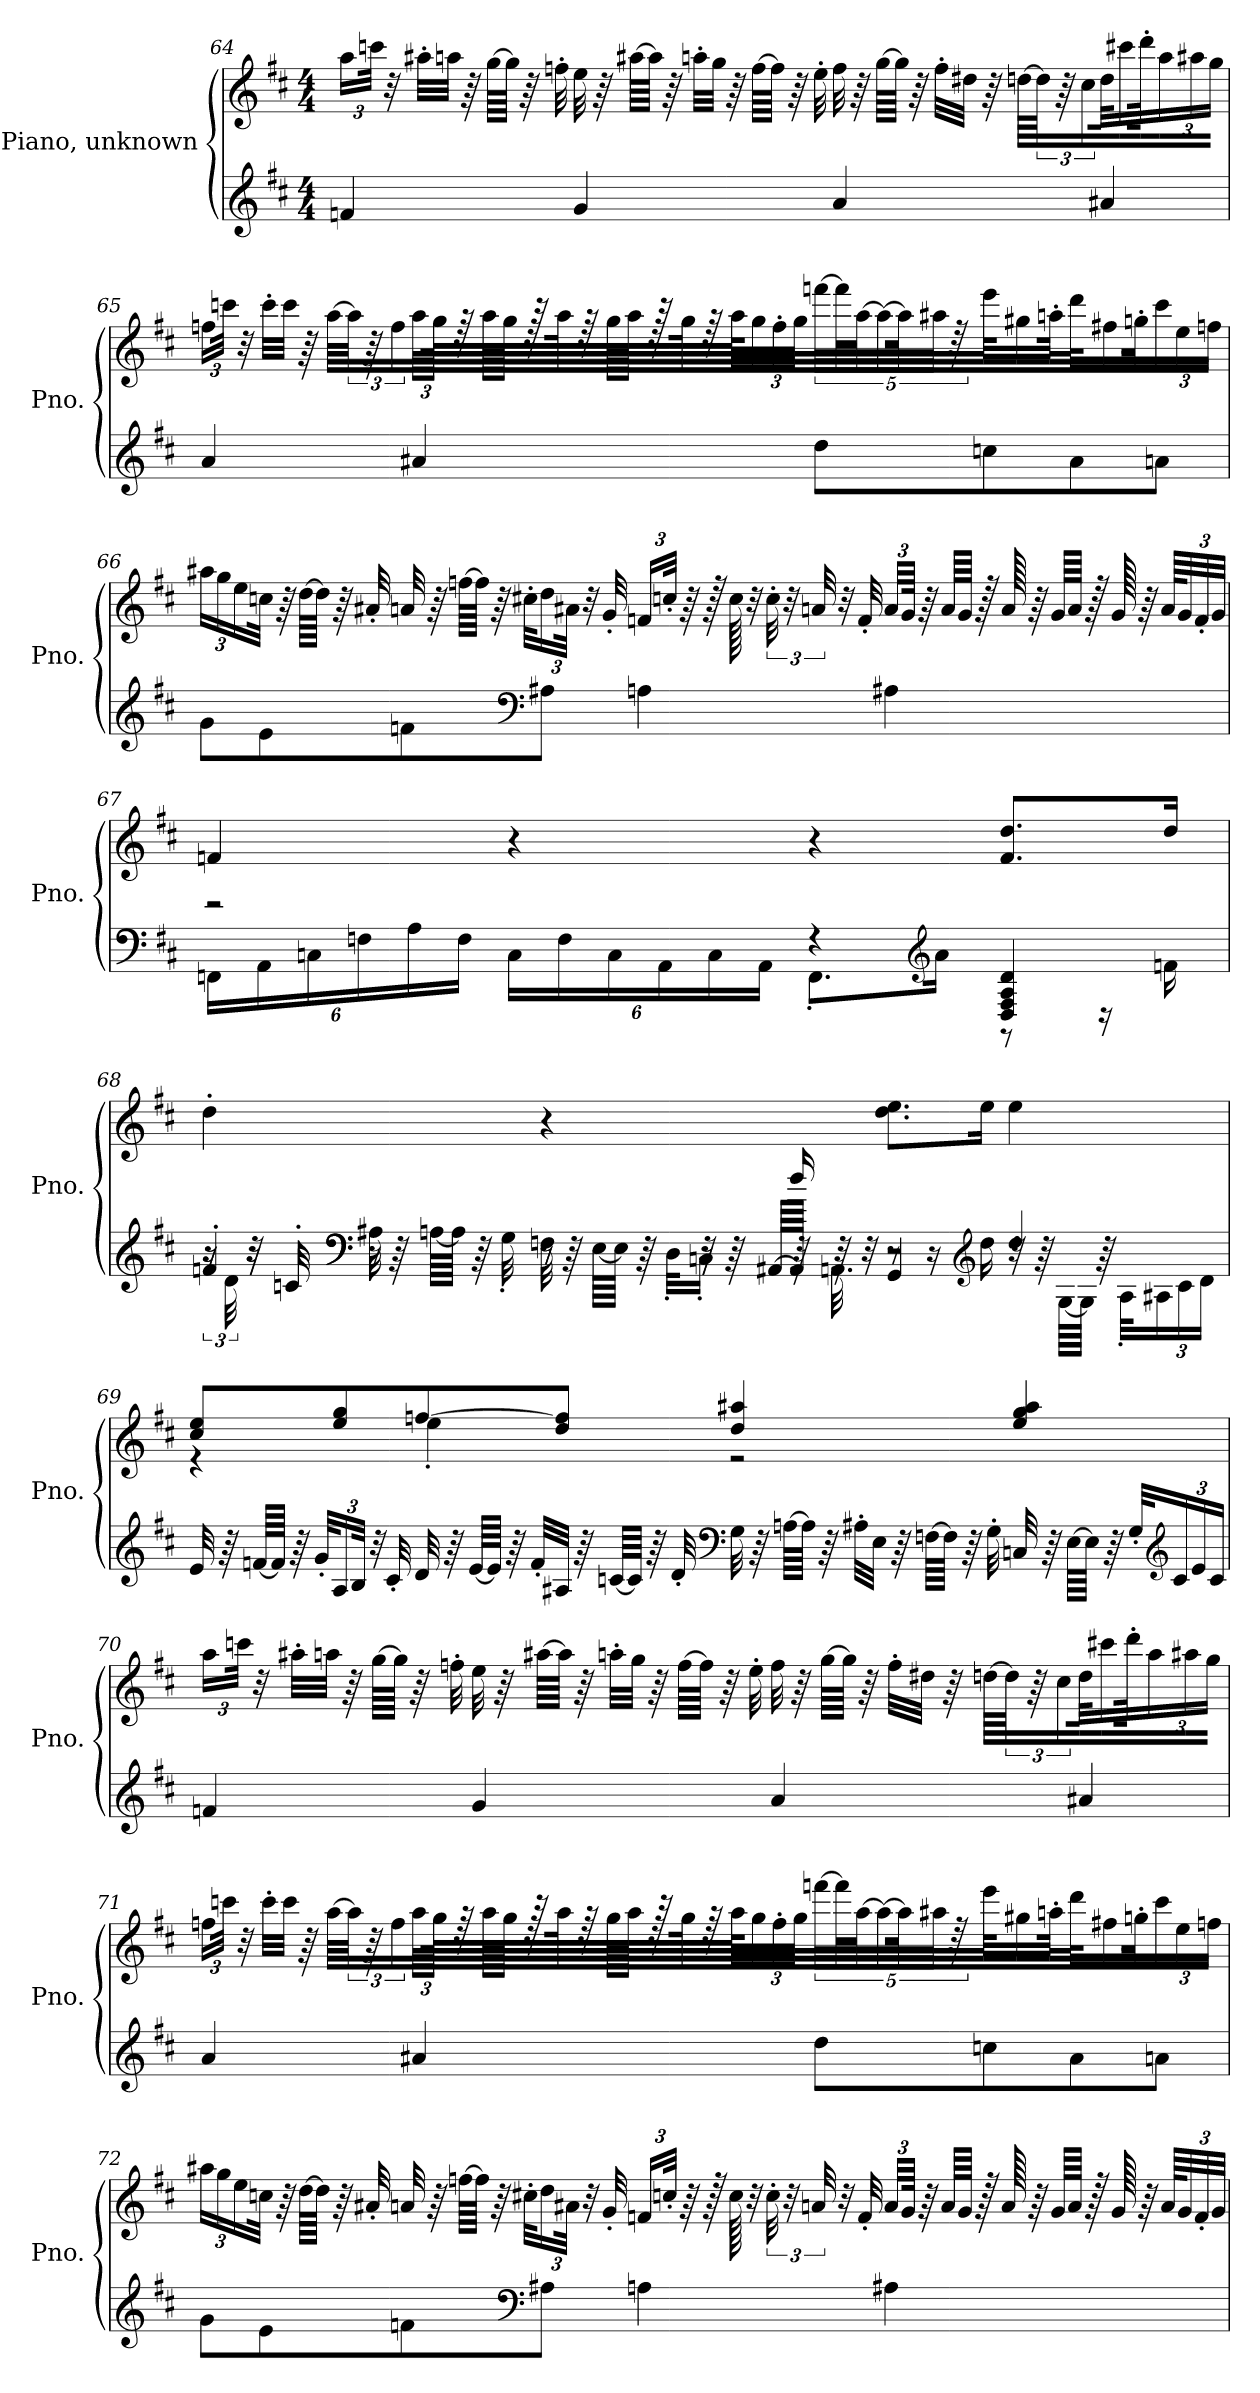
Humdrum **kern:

**kern	**kern
*part1	*part1
*staff2	*staff1
*I"Piano, unknown	*
*I'Pno.	*
!!LO:PB:g=z
*clefG2	*clefG2
*k[f#c#]	*k[f#c#]
*M4/4	*M4/4
*	*Xbrackettup
=64	=64
4fn/	24aa\LL
.	48cccn\JJk
.	32r
.	32aa#X'\LLL
.	32aan\JJJ
.	64r
.	[64gg\LLLL
.	64gg\JJJJ]
.	64r
.	32ffn'\
4g/	32ee\
.	64r
.	[64aa#X\LLLL
.	64aa#\JJJJ]
.	64r
.	32aan'\LLL
.	32gg\JJJ
.	64r
.	[64ff\LLLL
.	64ff\JJJJ]
.	64r
.	32ee'\
4a/	32ff\
.	64r
.	[64gg\LLLL
.	64gg\JJJJ]
.	64r
.	32ff'\LLL
.	32dd#X\JJJ
.	64r
.	[64ddn\LLLL
*	*brackettup
.	96dd\JJJJ]
.	96r
.	24cc#\
4a#X/	32dd\KLL
.	16ccc#X\
.	32ddd'\K
*	*Xbrackettup
.	24aa\
.	24aa#X\
.	24gg\JJ
!!LO:LB:g=z
=65	=65
4a/	24ffn\LL
.	48cccn\JJk
.	32r
.	32ccc'\LLL
.	32ccc\JJJ
.	64r
.	[64aa\LLLL
*	*brackettup
.	96aa\JJJJ]
.	96r
.	24ff\
*	*Xbrackettup
4a#X/	48aa\LLL
.	96gg\JJJk
.	64r
.	64aa\LLLL
.	64gg\JJJJ
.	128r
.	128aa\
.	64r
.	64gg\LLLL
.	64aa\JJJJ
.	128r
.	128gg\
.	64r
.	64aa\KLLL
.	48gg\
.	48ff'\
.	48gg\JJJ
*	*brackettup
8dd\L	[40fffn\LLL
.	80fff\L]
.	[80aa\J
.	40aa\_
.	80aa\K]
.	40aa#X\JJJ
.	80r
8ccn\	32eee\KLL
.	16gg#X\
.	32aan'\JJk
8a#\	32ddd\KLL
.	16ff#X\
.	32ggn'\K
*	*Xbrackettup
8an\J	24ccc\
.	24ee\
.	24ffn\JJ
!!LO:LB:g=z
=66	=66
8g\L	24aa#X\LL
.	24gg\
.	24ee\
8e\	32ccn\JJk
.	64r
.	[64dd\LLLL
.	64dd\JJJJ]
.	64r
.	32a#X'/
8fn\	32an/
.	64r
.	[64ffn\LLLL
.	64ff\JJJJ]
.	64r
.	32cc#X'\KLL
*clefF4	*
8A#X\J	24dd\
.	48a#X\JJk
.	32r
.	32g'/
4An\	24fn/LL
.	48ccn'/JJk
.	64r
.	128r
.	128cc\
.	32r
*	*brackettup
.	48cc'\
.	48r
.	48an/
.	32r
.	32f'/
*	*Xbrackettup
4A#X\	48a/LLL
.	96g/JJJk
.	64r
.	64a/LLLL
.	64g/JJJJ
.	128r
.	128a/
.	64r
.	64g/LLLL
.	64a/JJJJ
.	128r
.	128g/
.	64r
.	64a/KLLL
.	48g/
.	48f'/
.	48g/JJJ
!!LO:LB:g=z
=67	=67
*^	*
*	*Xbrackettup	*
2r	24FFn\LL	4fn/
.	24AA\	.
.	24Cn\	.
.	24Fn\	.
.	24A\	.
.	24F\JJ	.
.	24C\LL	4r
.	24F\	.
.	24C\	.
.	24AA\	.
.	24C\	.
.	24AA\JJ	.
4r	8.FF'\L	4r
*clefG2	*	*
.	16a\Jk	.
4D/ 4F/ 4A/ 4d/	8r	8.f/ 8.dd/L
.	16r	.
.	16fn\	16dd/Jk
!!LO:LB:g=z
=68	=68	=68
*	*brackettup	*
*	*^	*
4fn'/	24r	16r	4dd'\
.	48d\	.	.
.	16r	32r	.
.	.	32cn'/	.
*clefF4	*	*	*
.	32A#X\	8r	.
.	64r	.	.
.	[64An\LLLL	.	.
.	64A\JJJJ]	.	.
.	64r	.	.
.	32G'\	.	.
8r	32Fn\	8r	4r
.	64r	.	.
.	[64E\LLLL	.	.
.	64E\JJJJ]	.	.
.	64r	.	.
.	32D'\KLL	.	.
16r	16Cn'\JJ	32r	.
.	.	64r	.
.	.	[64AA#X/LLLL	.
16dd/	64r	64AA#/JJJJ]	.
.	32.AAn\	64r	.
.	.	32r	.
2r	8r	4GG/	8.dd\ 8.ee\L
.	16r	.	.
*clefG2	*	*	*
.	16dd\	.	16ee\Jk
.	32r	4dd/	4ee\
.	64r	.	.
.	[64G\LLLL	.	.
.	64G\JJJJ]	.	.
.	64r	.	.
.	32A'\KLL	.	.
*	*Xbrackettup	*	*
.	24A#X\	.	.
.	24c\	.	.
.	24d\JJ	.	.
*v	*v	*v	*
!!LO:LB:g=z
=69	=69
*	*^
32e/	8cc#/ 8ee/L	4r
64r	.	.
[64fn/LLLL	.	.
64f/JJJJ]	.	.
64r	.	.
32g'/KLL	.	.
24A/	8ee/ 8gg/	.
48B/JJk	.	.
32r	.	.
32c#'/	.	.
32d/	[8ffn/	4ee'\
64r	.	.
[64e/LLLL	.	.
64e/JJJJ]	.	.
64r	.	.
32f'/LLL	.	.
32A#X/JJJ	8dd/ 8ff/]J	.
64r	.	.
[64cn/LLLL	.	.
64c/JJJJ]	.	.
64r	.	.
32d'/	.	.
*clefF4	*	*
32G\	4dd/ 4aa#X/	2r
64r	.	.
[64An\LLLL	.	.
64A\JJJJ]	.	.
64r	.	.
32A#X'\LLL	.	.
32E\JJJ	.	.
64r	.	.
[64Fn\LLLL	.	.
64F\JJJJ]	.	.
64r	.	.
32G'\	.	.
32Cn/	4ee/ 4gg/ 4aa#/	.
64r	.	.
[64E\LLLL	.	.
64E\JJJJ]	.	.
64r	.	.
32G'/KLL	.	.
*clefG2	*	*
24c/	.	.
24e/	.	.
24c/JJ	.	.
*	*v	*v
!!LO:PB:g=z
=70	=70
4fn/	24aa\LL
.	48cccn\JJk
.	32r
.	32aa#X'\LLL
.	32aan\JJJ
.	64r
.	[64gg\LLLL
.	64gg\JJJJ]
.	64r
.	32ffn'\
4g/	32ee\
.	64r
.	[64aa#X\LLLL
.	64aa#\JJJJ]
.	64r
.	32aan'\LLL
.	32gg\JJJ
.	64r
.	[64ff\LLLL
.	64ff\JJJJ]
.	64r
.	32ee'\
4a/	32ff\
.	64r
.	[64gg\LLLL
.	64gg\JJJJ]
.	64r
.	32ff'\LLL
.	32dd#X\JJJ
.	64r
.	[64ddn\LLLL
*	*brackettup
.	96dd\JJJJ]
.	96r
.	24cc#\
4a#X/	32dd\KLL
.	16ccc#X\
.	32ddd'\K
*	*Xbrackettup
.	24aa\
.	24aa#X\
.	24gg\JJ
!!LO:LB:g=z
=71	=71
4a/	24ffn\LL
.	48cccn\JJk
.	32r
.	32ccc'\LLL
.	32ccc\JJJ
.	64r
.	[64aa\LLLL
*	*brackettup
.	96aa\JJJJ]
.	96r
.	24ff\
*	*Xbrackettup
4a#X/	48aa\LLL
.	96gg\JJJk
.	64r
.	64aa\LLLL
.	64gg\JJJJ
.	128r
.	128aa\
.	64r
.	64gg\LLLL
.	64aa\JJJJ
.	128r
.	128gg\
.	64r
.	64aa\KLLL
.	48gg\
.	48ff'\
.	48gg\JJJ
*	*brackettup
8dd\L	[40fffn\LLL
.	80fff\L]
.	[80aa\J
.	40aa\_
.	80aa\K]
.	40aa#X\JJJ
.	80r
8ccn\	32eee\KLL
.	16gg#X\
.	32aan'\JJk
8a#\	32ddd\KLL
.	16ff#X\
.	32ggn'\K
*	*Xbrackettup
8an\J	24ccc\
.	24ee\
.	24ffn\JJ
!!LO:LB:g=z
=72	=72
8g\L	24aa#X\LL
.	24gg\
.	24ee\
8e\	32ccn\JJk
.	64r
.	[64dd\LLLL
.	64dd\JJJJ]
.	64r
.	32a#X'/
8fn\	32an/
.	64r
.	[64ffn\LLLL
.	64ff\JJJJ]
.	64r
.	32cc#X'\KLL
*clefF4	*
8A#X\J	24dd\
.	48a#X\JJk
.	32r
.	32g'/
4An\	24fn/LL
.	48ccn'/JJk
.	64r
.	128r
.	128cc\
.	32r
*	*brackettup
.	48cc'\
.	48r
.	48an/
.	32r
.	32f'/
*	*Xbrackettup
4A#X\	48a/LLL
.	96g/JJJk
.	64r
.	64a/LLLL
.	64g/JJJJ
.	128r
.	128a/
.	64r
.	64g/LLLL
.	64a/JJJJ
.	128r
.	128g/
.	64r
.	64a/KLLL
.	48g/
.	48f'/
.	48g/JJJ
=	=
*-	*-
